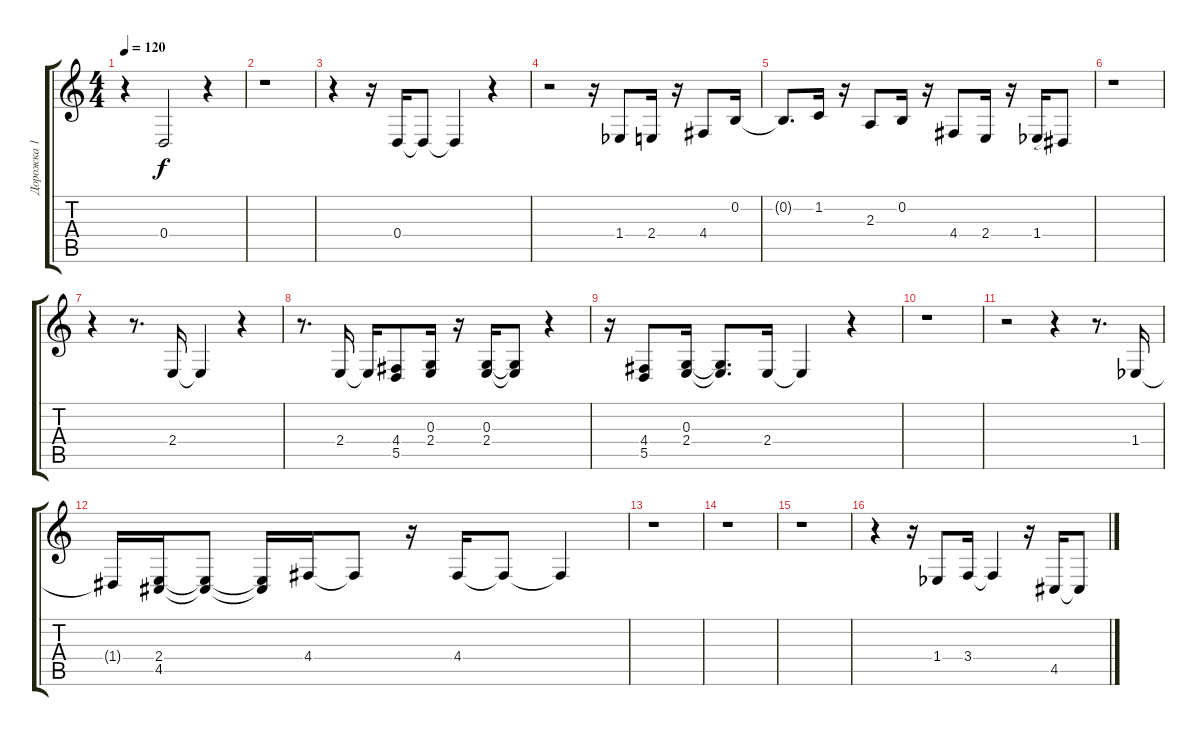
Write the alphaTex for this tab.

\track ("Дорожка 1" "Дорожка 1") {instrument acousticgrandpiano}
\staff {score tabs}
\tuning (E4 B3 G3 D3 A2 E2) {hide}
\ts (4 4)
\tempo 120
\clef g2
\ks c
r.4{dy f} 0.4.2 r.4 |
r.1 |
r.4 r.16 0.4.16 0.4{t}.8 0.4{t}.4 r.4 |
r.2 r.16 1.4{acc b}.8 2.4.16 r.16 4.4.8 0.2.16 |
0.2{t}.8{d} 1.2.16 r.16 2.3.8 0.2.16 r.16 4.4.8 2.4.16 r.16 1.4{acc b}.16 1.4{t}.8 |
r.1 |
r.4 r.8{d} 2.4.16 2.4{t}.4 r.4 |
r.8{d} 2.4.16 2.4{t}.16 (4.4 5.5).8 (0.3 2.4).16 r.16 (0.3 2.4).16 (0.3{t} 2.4{t}).8 r.4 |
r.16 (4.4 5.5).8 (0.3 2.4).16 (0.3{t} 2.4{t}).8{d} 2.4.16 2.4{t}.4 r.4 |
r.1 |
r.2 r.4 r.8{d} 1.4{acc b}.16 |
1.4{t}.16 (2.4 4.5).16 (2.4{t} 4.5{t}).8 (2.4{t} 4.5{t}).16 4.4.16 4.4{t}.8 r.16 4.4.16 4.4{t}.8 4.4{t}.4 |
r.1 |
r.1 |
r.1 |
r.4 r.16 1.4{acc b}.8 3.4.16 3.4{t}.4 r.16 4.5.16 4.5{t}.8
